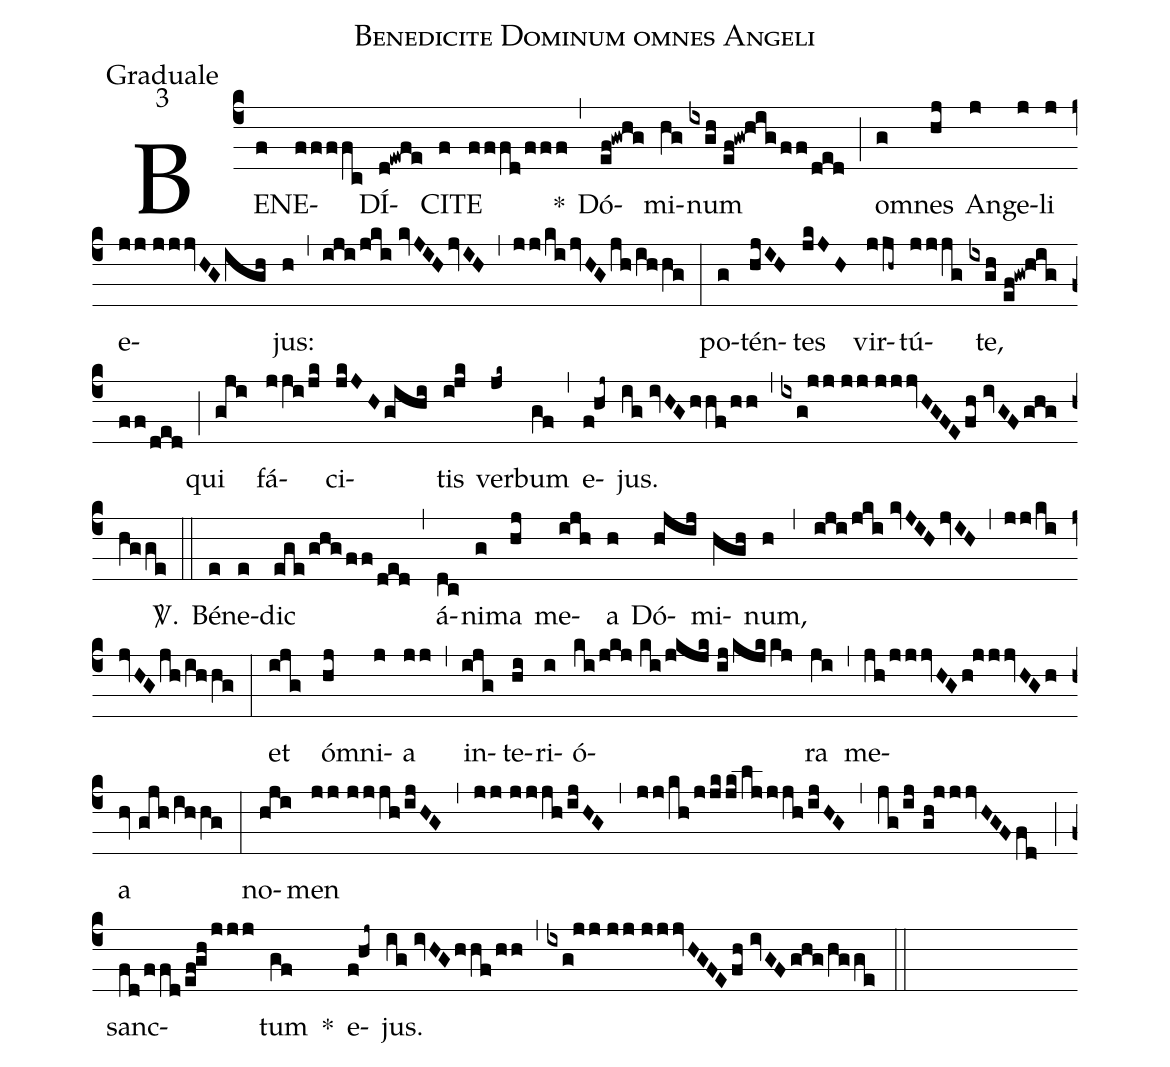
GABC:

name:Benedicite Dominum omnes Angeli;
office-part:Graduale;
mode:3;
%%
(c4) BE(f)NE(ffffc)DÍ(d!ewfe)CI(f)TE(fffd/fff) *(,) Dó(ef!gwhg)mi(hg)num(ixgh//ef!gw!hig/ff/ded) (;) o(g)mnes(hj) An(j)ge(j)li(j) e(jj//jjjvHGigh)jus:(h) (,) (iji/jki//kvJIH/jvIH) (,) (jj/ki/jvHG/jh/ihhg) (:) po(g)tén(hjIH)tes(jkJH) vir(jjh~)tú(jjjg)te,(ixgh//ef!gw!hig/ff/ded) (;) qui(gji) fá(jji/jk)ci(jkJH/gihi)tis(i!jk) ver(jk~)bum(gf) (,) e(f!hj~)jus.(ig//ivHG/hhf/hh) (,) (ixg!jj//jj//jjjvHGFE/fh//ivGF/ghg/hgge) <sp>V/</sp>.(::) Bé(e)ne(e)dic(ege/ghg/ff/ded) (,) á(dc)ni(g)ma(hj) me(ijh)a(h) Dó(hjij)mi(hgh)num,(h) (,) (iji/jki//kvJIH/jvIH) (,) (jj/ki/jvHG/jh/ihhg) (:) et(ijg) ó(hj)mni(j)a(jj) (,) in(ijg)te(hi)ri(i)ó(ki/jkj//ki/jkjk//ij/kjkkj)ra(ji) (,) me(jh/jjjvHG/h!jjjvHGh)a(hv//gjh/ihhg) (:) no(hji)men(jj//jjjh/ijHG) (,) (jj//jjjh/ijHG) (,) (jj/kh/jjk/jk/ljjjh/ijHG) (,) (jg/ij//gh!jjjvHGFfd) (;) sanc(fd/ffd/ef!gh/jjj)tum(gf) *() e(f!hj~)jus.(ig//ivHG/hhf/hh) (,) (ixg!jj//jj//jjjvHGFE/fh//ivGF/ghg/hgge) (::)
